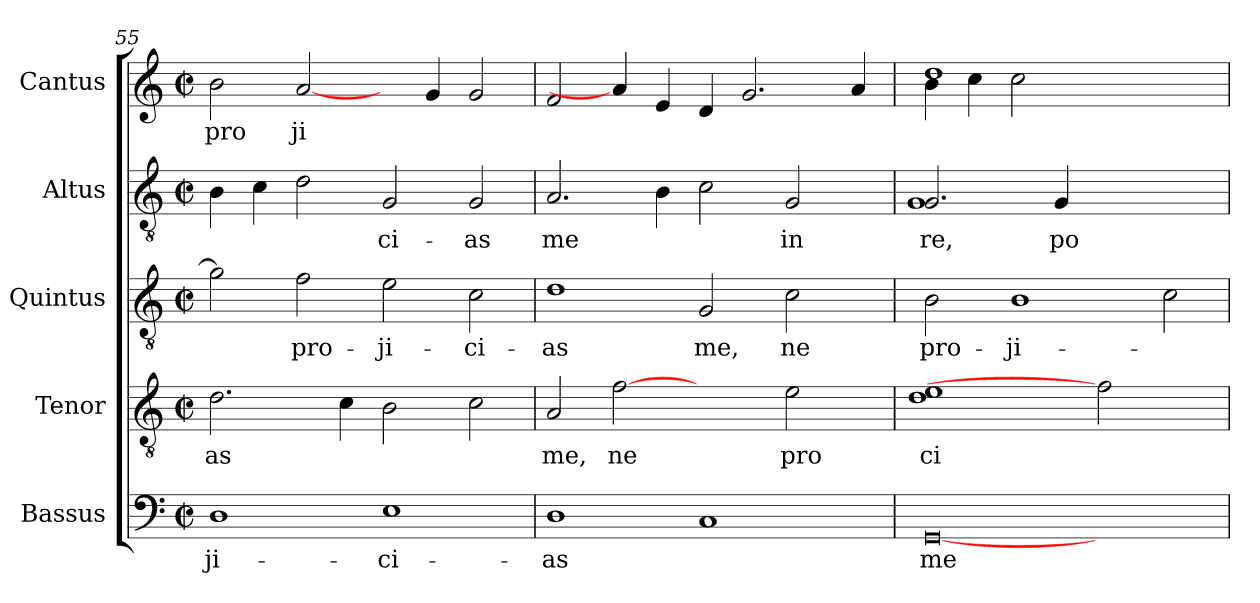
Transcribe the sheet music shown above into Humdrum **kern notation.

**kern	**text	**kern	**text	**kern	**text	**kern	**text	**kern	**text
*part5	*part5	*part4	*part4	*part3	*part3	*part2	*part2	*part1	*part1
*staff5	*staff5	*staff4	*staff4	*staff3	*staff3	*staff2	*staff2	*staff1	*staff1
*I"Bassus	*	*I"Tenor	*	*I"Quintus	*	*I"Altus	*	*I"Cantus	*
*clefF4	*	*clefGv2	*	*clefGv2	*	*clefGv2	*	*clefG2	*
*M2/2	*	*M2/2	*	*M2/2	*	*M2/2	*	*M2/2	*
*met(c|)	*	*met(c|)	*	*met(c|)	*	*met(c|)	*	*met(c|)	*
=55	=55	=55	=55	=55	=55	=55	=55	=55	=55
!	!LO:LY:b:cj	!	!LO:LY:b:cj	!	!	!	!	!	!LO:LY:b:cj
1D	-ji-	2.d\	as	2g\]	.	4B\	.	2b\	pro
.	.	.	.	.	.	4c\	.	.	.
!	!	!	!	!	!LO:LY:b:cj	!	!	!	!LO:LY:b:cj
.	.	.	.	2f\	pro-	2d\	.	[2a/	ji
.	.	4c\	.	.	.	.	.	.	.
!	!LO:LY:b:cj	!	!	!	!LO:LY:b:cj	!	!LO:LY:b:cj	!	!
1E	-ci-	2B\	.	2e\	-ji-	2G/	-ci-	4ryy	.
.	.	.	.	.	.	.	.	4g/	.
!	!	!	!	!	!LO:LY:b:cj	!	!LO:LY:b:cj	!	!
.	.	2c\	.	2c\	-ci-	2G/	-as	2g/	.
=56	=56	=56	=56	=56	=56	=56	=56	=56	=56
!	!LO:LY:b:cj	!	!LO:LY:b:cj	!	!LO:LY:b:cj	!	!LO:LY:b	!	!
1D	-as	2A/	me,	1d	-as	2.A/	me	2f/	.
!	!	!	!LO:LY:b:cj	!	!	!	!	!	!
.	.	[2f	ne	.	.	.	.	4a/]	.
.	.	.	.	.	.	4B\	.	4e/	.
!	!	!	!	!	!LO:LY:b:cj	!	!	!	!
1C	.	2ryy	.	2G/	me,	2c\	.	4d/	.
.	.	.	.	.	.	.	.	2.g/	.
!	!	!	!LO:LY:b:cj	!	!LO:LY:b:cj	!	!LO:LY:b:cj	!	!
.	.	2e\	pro	2c\	ne	2G/	in	.	.
4ryy	.	4ryy	.	4ryy	.	4ryy	.	4a/	.
=57	=57	=57	=57	=57	=57	=57	=57	=57	=57
!LO:N:vis=0	!LO:LY:b:cj	!	!LO:LY:b:cj	!	!LO:LY:b:cj	!	!LO:LY:b:cj	!	!
*	*	*	*	*	*	*^	*	*	*
!	!	!	!	!	!	!	!	!LO:LY:b:cj	!	!
*	*	*	*	*	*	*	*	*	*^	*
[>1GG	me	1d 1e	ci	2B\	pro-	2.G/	1G	re,	1dd	4b\	.
.	.	.	.	.	.	.	.	.	.	4cc\	.
!	!	!	!	!	!LO:LY:b:cj	!	!	!	!	!	!
.	.	.	.	1B	-ji-	.	.	.	.	2cc\	.
!	!	!	!	!	!	!	!	!LO:LY:b:cj	!	!	!
.	.	.	.	.	.	4G/	.	-po	.	.	.
1ryy	.	2f]	.	.	.	1ryy	1ryy	.	1ryy	1ryy	.
.	.	2ryy	.	2c\	.	.	.	.	.	.	.
*	*	*	*	*	*	*v	*v	*	*	*	*
*	*	*	*	*	*	*	*	*v	*v	*
=	=	=	=	=	=	=	=	=	=
*-	*-	*-	*-	*-	*-	*-	*-	*-	*-
